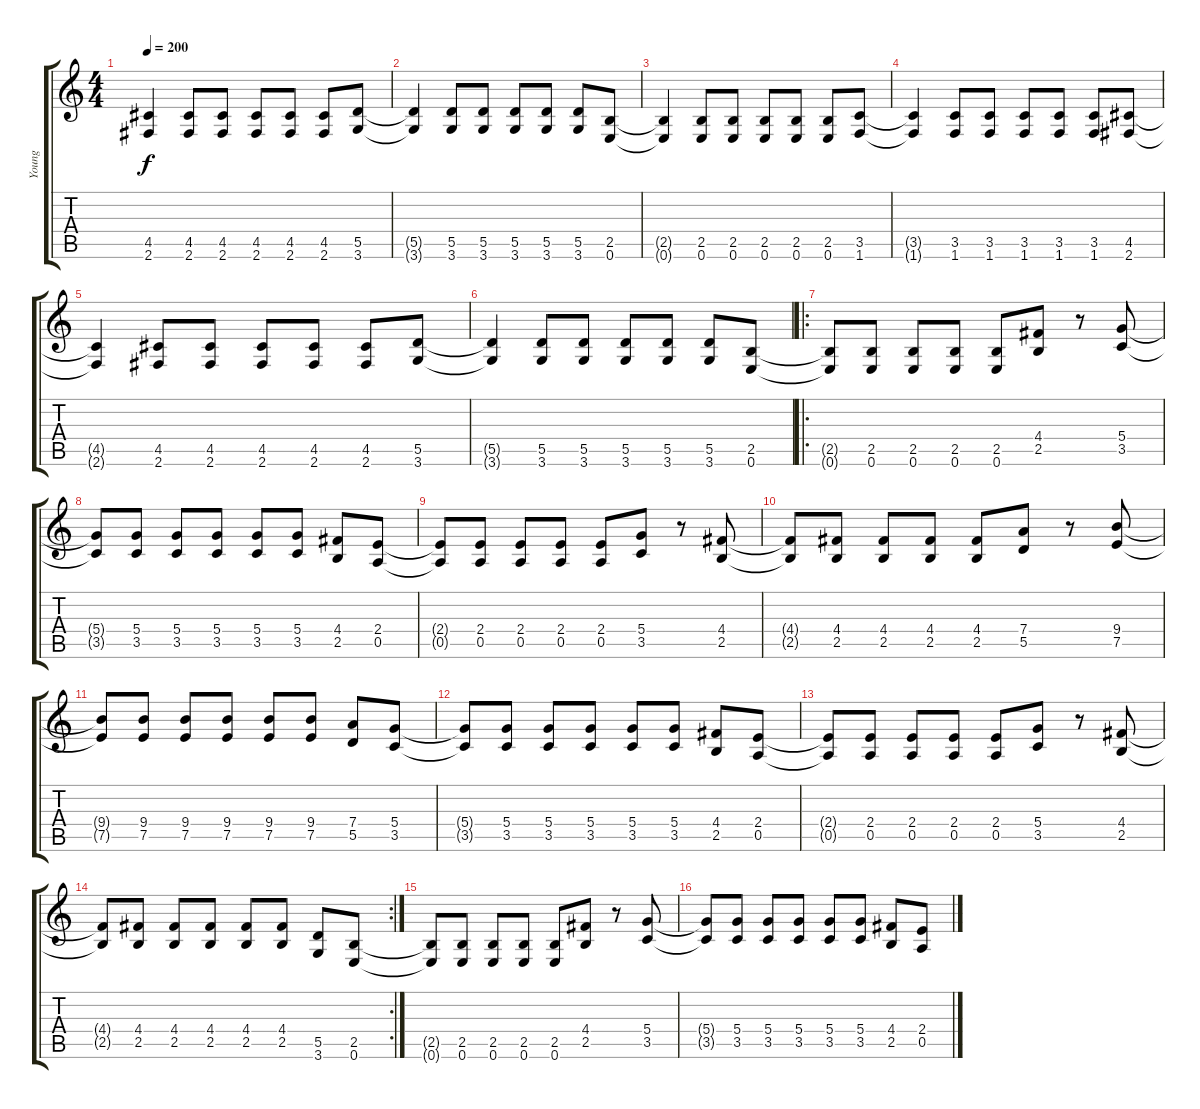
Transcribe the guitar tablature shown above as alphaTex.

\track ("Young" "Young") {instrument distortionguitar}
\staff {score tabs}
\tuning (E4 B3 G3 D3 A2 E2) {hide}
\ts (4 4)
\tempo 200
\clef g2
\ks c
(4.5{t} 2.6{t}).4{dy f} (4.5 2.6).8 (4.5 2.6).8 (4.5 2.6).8 (4.5 2.6).8 (4.5 2.6).8 (5.5 3.6).8 |
(5.5{t} 3.6{t}).4 (5.5 3.6).8 (5.5 3.6).8 (5.5 3.6).8 (5.5 3.6).8 (5.5 3.6).8 (2.5 0.6).8 |
(2.5{t} 0.6{t}).4 (2.5 0.6).8 (2.5 0.6).8 (2.5 0.6).8 (2.5 0.6).8 (2.5 0.6).8 (3.5 1.6).8 |
(3.5{t} 1.6{t}).4 (3.5 1.6).8 (3.5 1.6).8 (3.5 1.6).8 (3.5 1.6).8 (3.5 1.6).8 (4.5 2.6).8 |
(4.5{t} 2.6{t}).4 (4.5 2.6).8 (4.5 2.6).8 (4.5 2.6).8 (4.5 2.6).8 (4.5 2.6).8 (5.5 3.6).8 |
(5.5{t} 3.6{t}).4 (5.5 3.6).8 (5.5 3.6).8 (5.5 3.6).8 (5.5 3.6).8 (5.5 3.6).8 (2.5 0.6).8 |
\ro
(2.5{t} 0.6{t}).8 (2.5 0.6).8 (2.5 0.6).8 (2.5 0.6).8 (2.5 0.6).8 (4.4 2.5).8 r.8 (5.4 3.5).8 |
(5.4{t} 3.5{t}).8 (5.4 3.5).8 (5.4 3.5).8 (5.4 3.5).8 (5.4 3.5).8 (5.4 3.5).8 (4.4 2.5).8 (2.4 0.5).8 |
(2.4{t} 0.5{t}).8 (2.4 0.5).8 (2.4 0.5).8 (2.4 0.5).8 (2.4 0.5).8 (5.4 3.5).8 r.8 (4.4 2.5).8 |
(4.4{t} 2.5{t}).8 (4.4 2.5).8 (4.4 2.5).8 (4.4 2.5).8 (4.4 2.5).8 (7.4 5.5).8 r.8 (9.4 7.5).8 |
(9.4{t} 7.5{t}).8 (9.4 7.5).8 (9.4 7.5).8 (9.4 7.5).8 (9.4 7.5).8 (9.4 7.5).8 (7.4 5.5).8 (5.4 3.5).8 |
(5.4{t} 3.5{t}).8 (5.4 3.5).8 (5.4 3.5).8 (5.4 3.5).8 (5.4 3.5).8 (5.4 3.5).8 (4.4 2.5).8 (2.4 0.5).8 |
(2.4{t} 0.5{t}).8 (2.4 0.5).8 (2.4 0.5).8 (2.4 0.5).8 (2.4 0.5).8 (5.4 3.5).8 r.8 (4.4 2.5).8 |
\rc 2
(4.4{t} 2.5{t}).8 (4.4 2.5).8 (4.4 2.5).8 (4.4 2.5).8 (4.4 2.5).8 (4.4 2.5).8 (5.5 3.6).8 (2.5 0.6).8 |
(2.5{t} 0.6{t}).8 (2.5 0.6).8 (2.5 0.6).8 (2.5 0.6).8 (2.5 0.6).8 (4.4 2.5).8 r.8 (5.4 3.5).8 |
(5.4{t} 3.5{t}).8 (5.4 3.5).8 (5.4 3.5).8 (5.4 3.5).8 (5.4 3.5).8 (5.4 3.5).8 (4.4 2.5).8 (2.4 0.5).8
